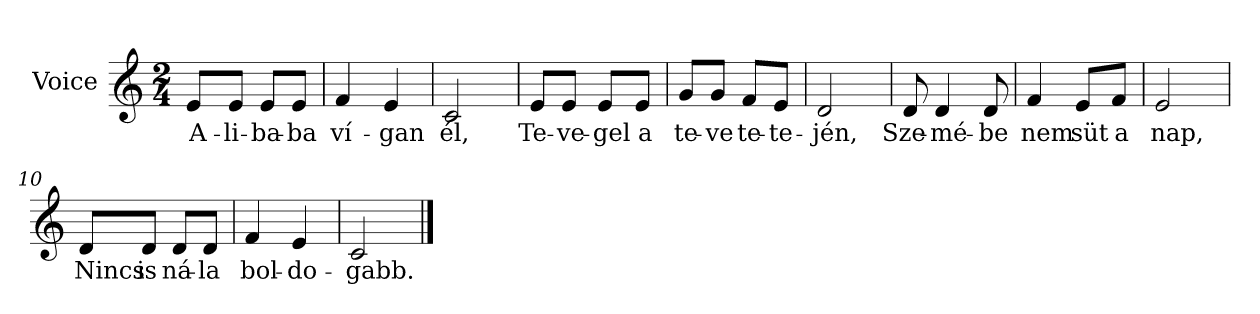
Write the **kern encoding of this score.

**kern	**text
*part1	*part1
*staff1	*staff1
*I"Voice	*
*clefG2	*
*k[]	*
*C:	*
*M2/4	*
=1	=1
8e/L	A-
8e/J	-li-
8e/L	-ba-
8e/J	-ba
=2	=2
4f/	ví-
4e/	-gan
=3	=3
2c/	él,
=4	=4
8e/L	Te-
8e/J	-ve-
8e/L	-gel
8e/J	a
=5	=5
8g/L	te-
8g/J	ve
8f/L	te-
8e/J	-te-
=6	=6
2d/	-jén,
=7	=7
8d/	Sze-
4d/	-mé-
8d/	-be
=8	=8
4f/	nem
8e/L	süt
8f/J	a
=9	=9
2e/	nap,
=10	=10
8d/L	Nincs
8d/J	is
8d/L	ná-
8d/J	-la
=11	=11
4f/	bol-
4e/	-do-
=12	=12
2c/	-gabb.
==	==
*-	*-
